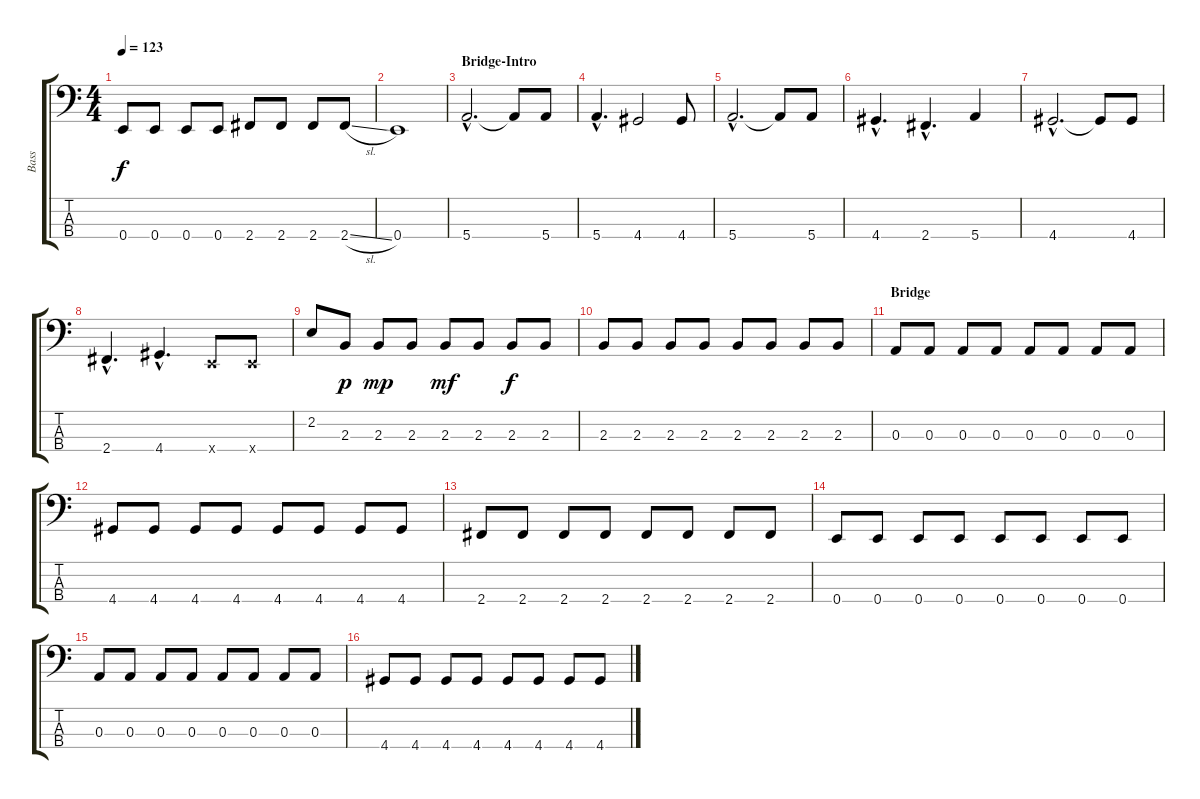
\track ("Bass" "Bass") {instrument electricbassfinger}
\staff {score tabs}
\tuning (G2 D2 A1 E1) {hide}
\ts (4 4)
\tempo 123
\clef f4
\ks c
0.4.8{dy f} 0.4.8 0.4.8 0.4.8 2.4.8 2.4.8 2.4.8 2.4{sl}.8 |
0.4.1 |
\section ("" "Bridge-Intro")
5.4{hac}.2{d} 5.4{t}.8 5.4.8 |
5.4{hac}.4{d} 4.4.2 4.4.8 |
5.4{hac}.2{d} 5.4{t}.8 5.4.8 |
4.4{hac}.4{d} 2.4{hac}.4{d} 5.4.4 |
4.4{hac}.2{d} 4.4{t}.8 4.4.8 |
2.4{hac}.4{d} 4.4{hac}.4{d} 0.4{x}.8 0.4{x}.8 |
2.2.8 2.3.8{dy p} 2.3.8{dy mp} 2.3.8 2.3.8{dy mf} 2.3.8 2.3.8{dy f} 2.3.8 |
2.3.8 2.3.8 2.3.8 2.3.8 2.3.8 2.3.8 2.3.8 2.3.8 |
\section ("" "Bridge")
0.3.8 0.3.8 0.3.8 0.3.8 0.3.8 0.3.8 0.3.8 0.3.8 |
4.4.8 4.4.8 4.4.8 4.4.8 4.4.8 4.4.8 4.4.8 4.4.8 |
2.4.8 2.4.8 2.4.8 2.4.8 2.4.8 2.4.8 2.4.8 2.4.8 |
0.4.8 0.4.8 0.4.8 0.4.8 0.4.8 0.4.8 0.4.8 0.4.8 |
0.3.8 0.3.8 0.3.8 0.3.8 0.3.8 0.3.8 0.3.8 0.3.8 |
4.4.8 4.4.8 4.4.8 4.4.8 4.4.8 4.4.8 4.4.8 4.4.8
